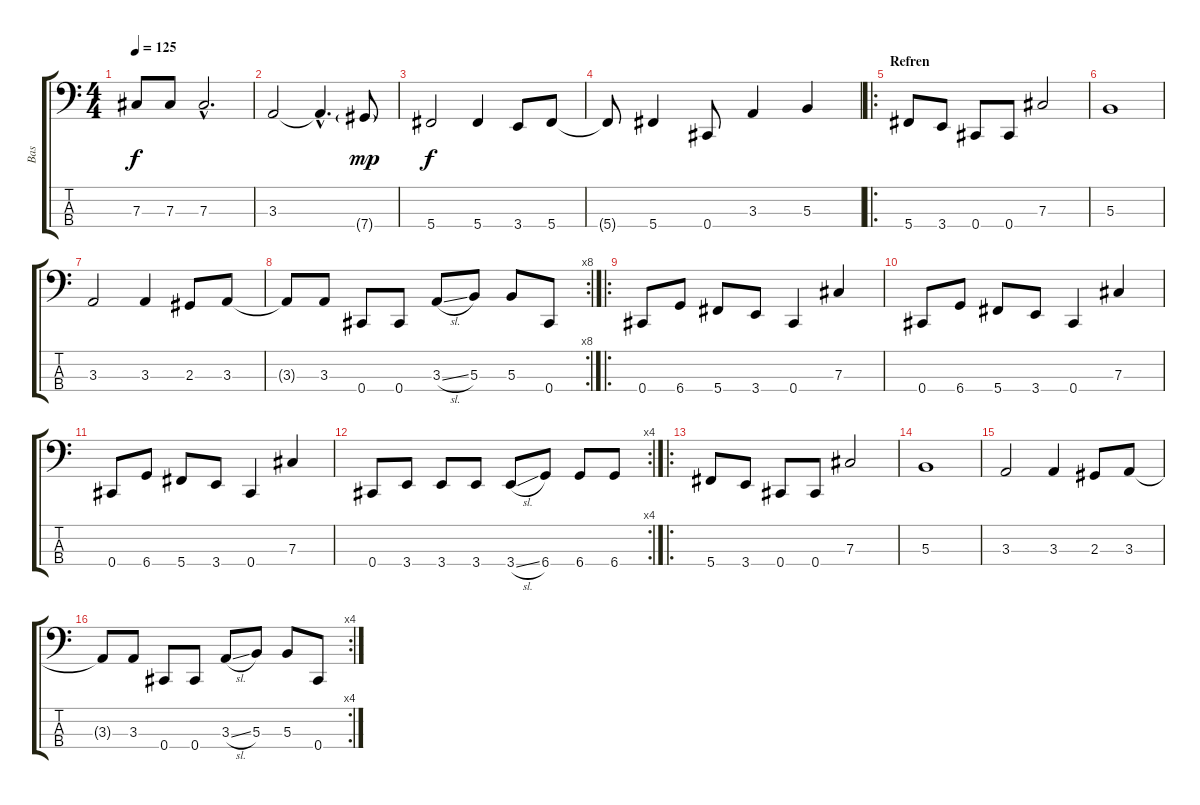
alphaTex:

\track ("Bas" "Bas") {instrument electricbassfinger}
\staff {score tabs}
\tuning (E2 B1 Gb1 Db1) {hide}
\ts (4 4)
\tempo 125
\clef f4
\ks c
7.3.8{dy f} 7.3.8 7.3{hac}.2{d} |
3.3.2 3.3{hac t}.4{d} 7.4{g}.8{dy mp} |
5.4.2{dy f} 5.4.4 3.4.8 5.4.8 |
5.4{t}.8 5.4.4 0.4.8 3.3.4 5.3.4 |
\ro
\section ("" "Refren")
5.4.8 3.4.8 0.4.8 0.4.8 7.3.2 |
5.3.1 |
3.3.2 3.3.4 2.3.8 3.3.8 |
\rc 8
3.3{t}.8 3.3.8 0.4.8 0.4.8 3.3{sl}.8 5.3.8 5.3.8 0.4.8 |
\ro
0.4.8 6.4.8 5.4.8 3.4.8 0.4.4 7.3.4 |
0.4.8 6.4.8 5.4.8 3.4.8 0.4.4 7.3.4 |
0.4.8 6.4.8 5.4.8 3.4.8 0.4.4 7.3.4 |
\rc 4
0.4.8 3.4.8 3.4.8 3.4.8 3.4{sl}.8 6.4.8 6.4.8 6.4.8 |
\ro
5.4.8 3.4.8 0.4.8 0.4.8 7.3.2 |
5.3.1 |
3.3.2 3.3.4 2.3.8 3.3.8 |
\rc 4
3.3{t}.8 3.3.8 0.4.8 0.4.8 3.3{sl}.8 5.3.8 5.3.8 0.4.8
